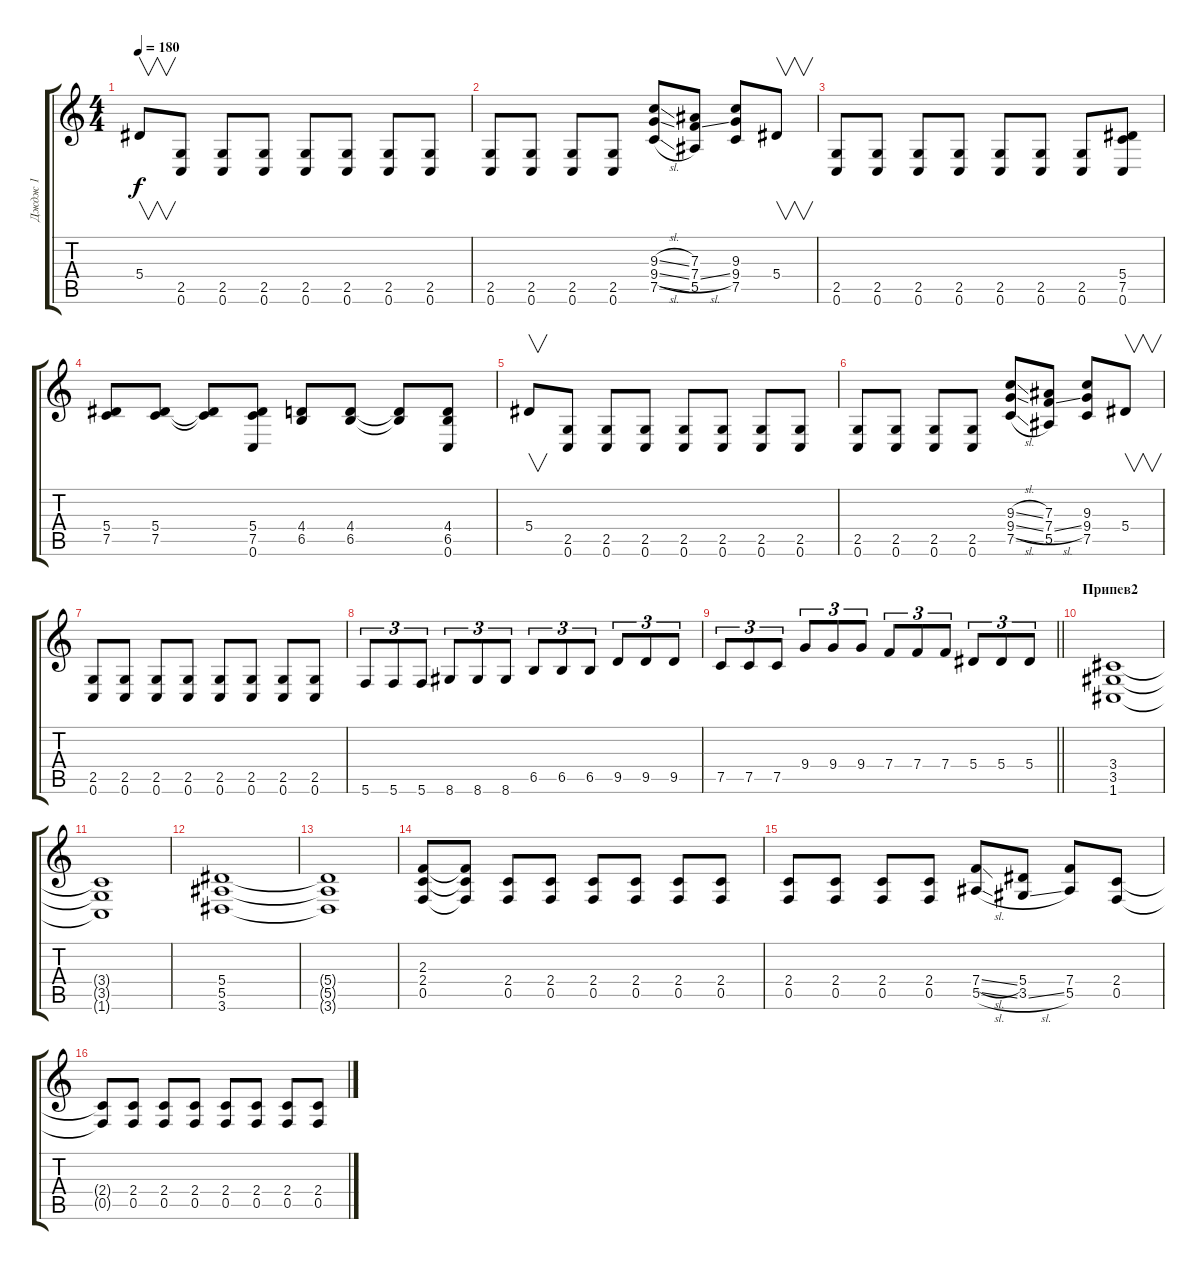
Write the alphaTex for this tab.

\track ("Дждж 1" "Дждж 1") {instrument distortionguitar}
\staff {score tabs}
\tuning (C4 G3 Eb3 Bb2 F2 C2) {hide}
\ts (4 4)
\tempo 180
\clef g2
\ks c
5.4.8{v dy f} (2.5 0.6).8 (2.5 0.6).8 (2.5 0.6).8 (2.5 0.6).8 (2.5 0.6).8 (2.5 0.6).8 (2.5 0.6).8 |
(2.5 0.6).8 (2.5 0.6).8 (2.5 0.6).8 (2.5 0.6).8 (9.3{sl} 9.4{sl} 7.5{sl}).8 (7.3 7.4{sl} 5.5).8 (9.3 9.4 7.5).8 5.4.8{v} |
(2.5 0.6).8 (2.5 0.6).8 (2.5 0.6).8 (2.5 0.6).8 (2.5 0.6).8 (2.5 0.6).8 (2.5 0.6).8 (5.4 7.5 0.6).8 |
(5.4 7.5).8 (5.4 7.5).8 (5.4{t} 7.5{t}).8 (5.4 7.5 0.6).8 (4.4 6.5).8 (4.4 6.5).8 (4.4{t} 6.5{t}).8 (4.4 6.5 0.6).8 |
5.4.8{v} (2.5 0.6).8 (2.5 0.6).8 (2.5 0.6).8 (2.5 0.6).8 (2.5 0.6).8 (2.5 0.6).8 (2.5 0.6).8 |
(2.5 0.6).8 (2.5 0.6).8 (2.5 0.6).8 (2.5 0.6).8 (9.3{sl} 9.4{sl} 7.5{sl}).8 (7.3 7.4{sl} 5.5).8 (9.3 9.4 7.5).8 5.4.8{v} |
(2.5 0.6).8 (2.5 0.6).8 (2.5 0.6).8 (2.5 0.6).8 (2.5 0.6).8 (2.5 0.6).8 (2.5 0.6).8 (2.5 0.6).8 |
5.6.8{tu (3 2)} 5.6.8{tu (3 2)} 5.6.8{tu (3 2)} 8.6.8{tu (3 2)} 8.6.8{tu (3 2)} 8.6.8{tu (3 2)} 6.5.8{tu (3 2)} 6.5.8{tu (3 2)} 6.5.8{tu (3 2)} 9.5.8{tu (3 2)} 9.5.8{tu (3 2)} 9.5.8{tu (3 2)} |
\barLineRight lightlight
7.5.8{tu (3 2)} 7.5.8{tu (3 2)} 7.5.8{tu (3 2)} 9.4.8{tu (3 2)} 9.4.8{tu (3 2)} 9.4.8{tu (3 2)} 7.4.8{tu (3 2)} 7.4.8{tu (3 2)} 7.4.8{tu (3 2)} 5.4.8{tu (3 2)} 5.4.8{tu (3 2)} 5.4.8{tu (3 2)} |
\section ("" "Припев2")
(3.4 3.5 1.6).1 |
(3.4{t} 3.5{t} 1.6{t}).1 |
(5.4 5.5 3.6).1 |
(5.4{t} 5.5{t} 3.6{t}).1 |
(2.3 2.4 0.5).8 (2.3{t} 2.4{t} 0.5{t}).8 (2.4 0.5).8 (2.4 0.5).8 (2.4 0.5).8 (2.4 0.5).8 (2.4 0.5).8 (2.4 0.5).8 |
(2.4 0.5).8 (2.4 0.5).8 (2.4 0.5).8 (2.4 0.5).8 (7.4{sl} 5.5{sl}).8 (5.4 3.5{sl}).8 (7.4 5.5).8 (2.4 0.5).8 |
(2.4{t} 0.5{t}).8 (2.4 0.5).8 (2.4 0.5).8 (2.4 0.5).8 (2.4 0.5).8 (2.4 0.5).8 (2.4 0.5).8 (2.4 0.5).8
